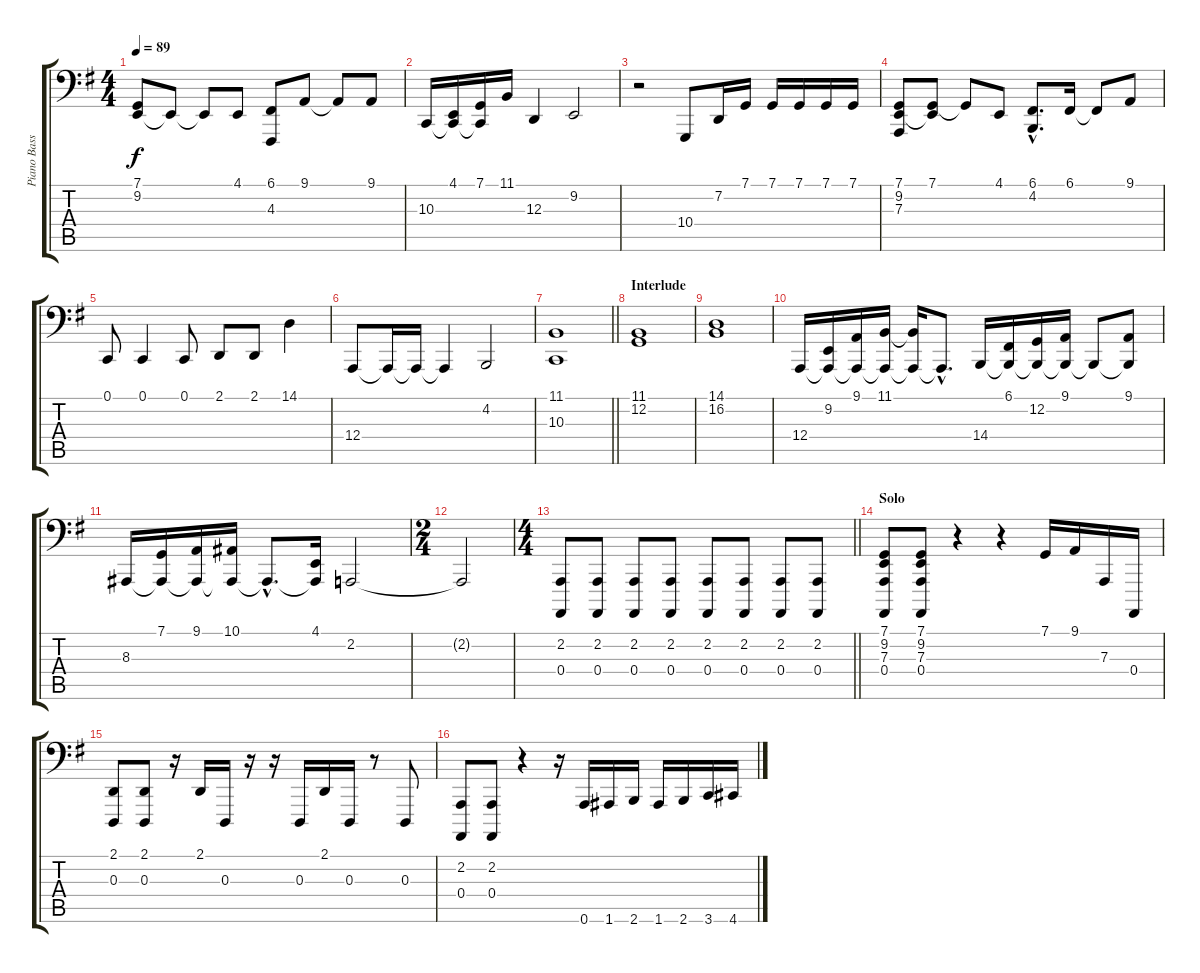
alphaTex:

\track ("Piano Bass" "Piano Bass") {instrument brightacousticpiano}
\staff {score tabs}
\tuning (C2 G1 D1 A0 E0 A-1) {hide}
\ts (4 4)
\tempo 89
\clef f4
\ks g
(7.1 9.2).8{dy f} 9.2{t}.8 9.2{t}.8 4.1.8 (6.1 4.3).8 9.1.8 9.1{t}.8 9.1.8 |
10.3.16 (4.1 10.3{t}).16 (7.1 10.3{t}).16 11.1.16 12.3.4 9.2.2 |
r.2 10.4.8 7.2.16 7.1.16 7.1.16 7.1.16 7.1.16 7.1.16 |
(7.1 9.2 7.3).8 (7.1 9.2{t}).8 7.1{t}.8 4.1.8 (6.1{hac} 4.2{hac}).8{d} 6.1.16 6.1{t}.8 9.1.8 |
0.1.8 0.1.4 0.1.8 2.1.8 2.1.8 14.1.4 |
12.4.8 12.4{t}.16 12.4{t}.16 12.4{t}.4 4.2.2 |
\barLineRight lightlight
(11.1 10.3).1 |
\section ("" "Interlude")
(11.1 12.2).1 |
(14.1 16.2).1 |
12.4.16 (9.2 12.4{t}).16 (9.1 12.4{t}).16 (11.1 12.4{t}).16 (11.1{t} 12.4{t}).16 12.4{hac t}.8{d} 14.4.16 (6.1 14.4{t}).16 (12.2 14.4{t}).16 (9.1 14.4{t}).16 14.4{t}.8 (9.1 14.4{t}).8 |
8.3.16 (7.1 8.3{t}).16 (9.1 8.3{t}).16 (10.1 8.3{t}).16 8.3{hac t}.8{d} (4.1 8.3{t}).16 2.2.2 |
\ts (2 4)
2.2{t}.2 |
\ts (4 4)
\barLineRight lightlight
(2.2 0.4).8 (2.2 0.4).8 (2.2 0.4).8 (2.2 0.4).8 (2.2 0.4).8 (2.2 0.4).8 (2.2 0.4).8 (2.2 0.4).8 |
\section ("" "Solo")
(7.1 9.2 7.3 0.4).8 (7.1 9.2 7.3 0.4).8 r.4 r.4 7.1.16 9.1.16 7.3.16 0.4.16 |
(2.1 0.3).8 (2.1 0.3).8 r.16 2.1.16 0.3.16 r.16 r.16 0.3.16 2.1.16 0.3.16 r.8 0.3.8 |
(2.2 0.4).8 (2.2 0.4).8 r.4 r.16 0.6.16 1.6.16 2.6.16 1.6.16 2.6.16 3.6.16 4.6.16
